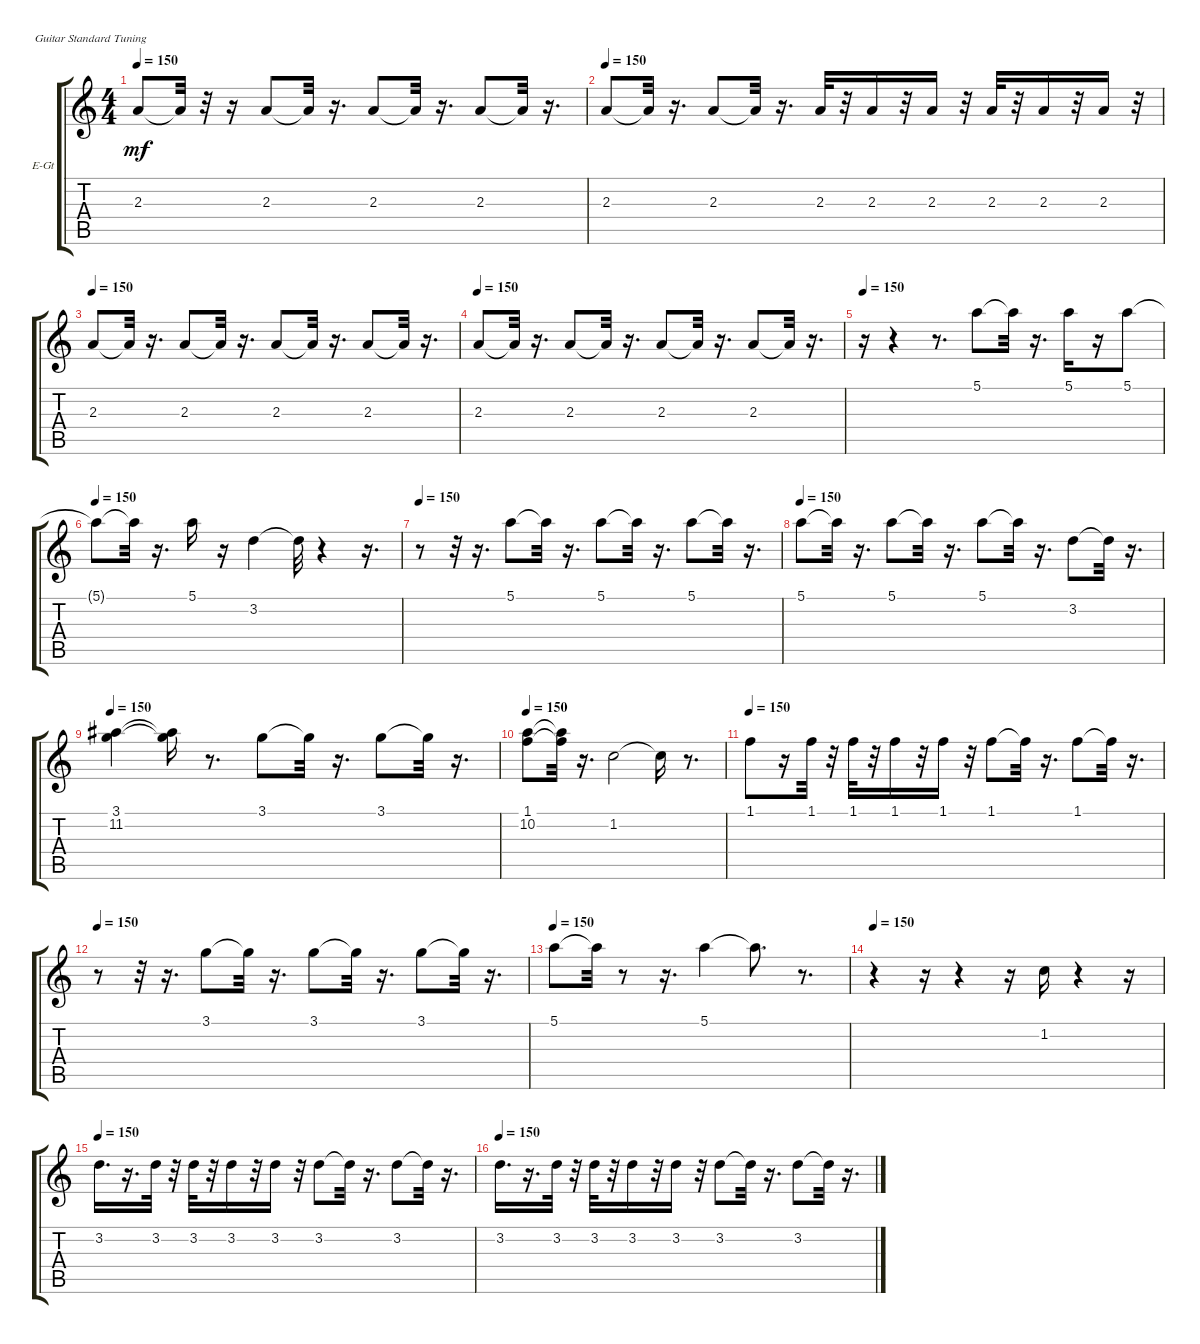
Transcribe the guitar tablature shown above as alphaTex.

\bracketExtendMode groupsimilarinstruments
\firstSystemTrackNameOrientation horizontal
\otherSystemsTrackNameOrientation horizontal
\track ("Muted Guitar" "E-Gt") {instrument electricguitarclean}
\staff {score tabs}
\tuning (E4 B3 G3 D3 A2 E2)
\ts (4 4)
\tempo 150
\clef g2
\ks c
2.3.8{dy mf instrument electricguitarclean} 2.3{t}.32 r.32 r.16 2.3.8 2.3{t}.32 r.16{d} 2.3.8 2.3{t}.32 r.16{d} 2.3.8 2.3{t}.32 r.16{d} |
\tempo 150
2.3.8 2.3{t}.32 r.16{d} 2.3.8 2.3{t}.32 r.16{d} 2.3.32 r.32 2.3.16 r.32 2.3.16 r.32 2.3.32 r.32 2.3.16 r.32 2.3.16 r.32 |
\tempo 150
2.3.8 2.3{t}.32 r.16{d} 2.3.8 2.3{t}.32 r.16{d} 2.3.8 2.3{t}.32 r.16{d} 2.3.8 2.3{t}.32 r.16{d} |
\tempo 150
2.3.8 2.3{t}.32 r.16{d} 2.3.8 2.3{t}.32 r.16{d} 2.3.8 2.3{t}.32 r.16{d} 2.3.8 2.3{t}.32 r.16{d} |
\tempo 150
r.16 r.4 r.8{d} 5.1.8 5.1{t}.32 r.16{d} 5.1.16 r.16 5.1.8 |
\tempo 150
5.1{t}.8 5.1{t}.32 r.16{d} 5.1.16 r.16 3.2.4 3.2{t}.32 r.4 r.16{d} |
\tempo 150
r.8 r.32 r.16{d} 5.1.8 5.1{t}.32 r.16{d} 5.1.8 5.1{t}.32 r.16{d} 5.1.8 5.1{t}.32 r.16{d} |
\tempo 150
5.1.8 5.1{t}.32 r.16{d} 5.1.8 5.1{t}.32 r.16{d} 5.1.8 5.1{t}.32 r.16{d} 3.2.8 3.2{t}.32 r.16{d} |
\tempo 150
(3.1 11.2).4 (3.1{t} 11.2{t}).16 r.8{d} 3.1.8 3.1{t}.32 r.16{d} 3.1.8 3.1{t}.32 r.16{d} |
\tempo 150
(1.1 10.2).8 (1.1{t} 10.2{t}).32 r.16{d} 1.2.2 1.2{t}.16 r.8{d} |
\tempo 150
1.1.8 r.16 1.1.32 r.32 1.1.32 r.32 1.1.16 r.32 1.1.16 r.32 1.1.8 1.1{t}.32 r.16{d} 1.1.8 1.1{t}.32 r.16{d} |
\tempo 150
r.8 r.32 r.16{d} 3.1.8 3.1{t}.32 r.16{d} 3.1.8 3.1{t}.32 r.16{d} 3.1.8 3.1{t}.32 r.16{d} |
\tempo 150
5.1.8 5.1{t}.32 r.8 r.16{d} 5.1.4 5.1{t}.8{d} r.8{d} |
\tempo 150
r.4 r.16 r.4 r.16 1.2.16 r.4 r.16 |
\tempo 150
3.2.16{d} r.16{d} 3.2.32 r.32 3.2.32 r.32 3.2.16 r.32 3.2.16 r.32 3.2.8 3.2{t}.32 r.16{d} 3.2.8 3.2{t}.32 r.16{d} |
\tempo 150
3.2.16{d} r.16{d} 3.2.32 r.32 3.2.32 r.32 3.2.16 r.32 3.2.16 r.32 3.2.8 3.2{t}.32 r.16{d} 3.2.8 3.2{t}.32 r.16{d}
